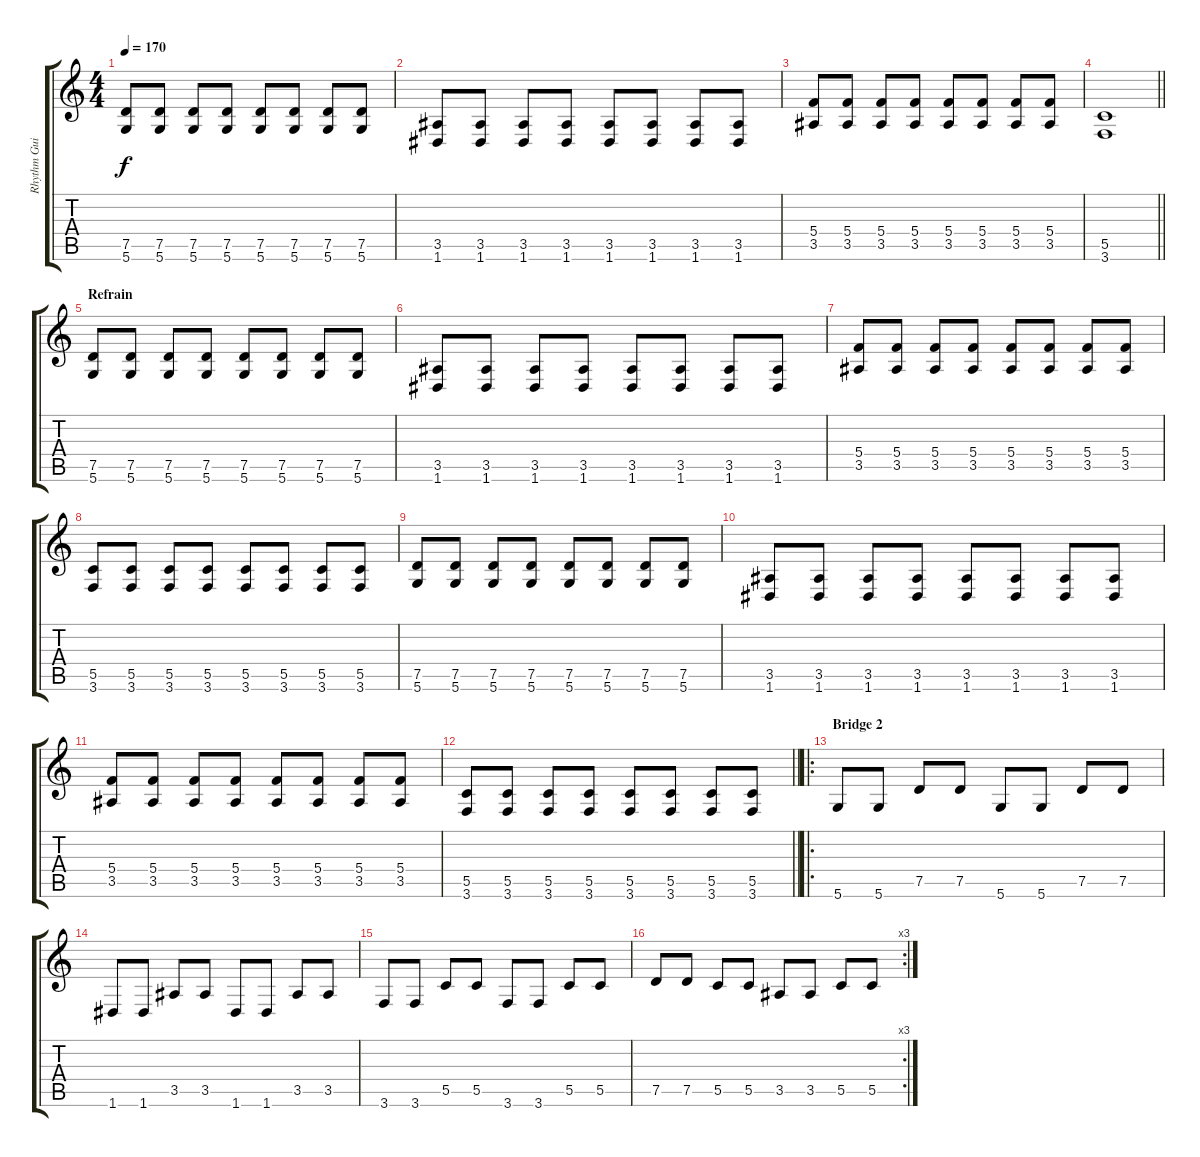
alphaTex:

\track ("Rhythm Guitar" "Rhythm Gui") {instrument distortionguitar}
\staff {score tabs}
\tuning (D4 A3 F3 C3 G2 D2) {hide}
\ts (4 4)
\tempo 170
\clef g2
\ks c
(7.5 5.6).8{dy f} (7.5 5.6).8 (7.5 5.6).8 (7.5 5.6).8 (7.5 5.6).8 (7.5 5.6).8 (7.5 5.6).8 (7.5 5.6).8 |
(3.5 1.6).8 (3.5 1.6).8 (3.5 1.6).8 (3.5 1.6).8 (3.5 1.6).8 (3.5 1.6).8 (3.5 1.6).8 (3.5 1.6).8 |
(5.4 3.5).8 (5.4 3.5).8 (5.4 3.5).8 (5.4 3.5).8 (5.4 3.5).8 (5.4 3.5).8 (5.4 3.5).8 (5.4 3.5).8 |
\barLineRight lightlight
(5.5 3.6).1 |
\section ("" "Refrain")
(7.5 5.6).8 (7.5 5.6).8 (7.5 5.6).8 (7.5 5.6).8 (7.5 5.6).8 (7.5 5.6).8 (7.5 5.6).8 (7.5 5.6).8 |
(3.5 1.6).8 (3.5 1.6).8 (3.5 1.6).8 (3.5 1.6).8 (3.5 1.6).8 (3.5 1.6).8 (3.5 1.6).8 (3.5 1.6).8 |
(5.4 3.5).8 (5.4 3.5).8 (5.4 3.5).8 (5.4 3.5).8 (5.4 3.5).8 (5.4 3.5).8 (5.4 3.5).8 (5.4 3.5).8 |
(5.5 3.6).8 (5.5 3.6).8 (5.5 3.6).8 (5.5 3.6).8 (5.5 3.6).8 (5.5 3.6).8 (5.5 3.6).8 (5.5 3.6).8 |
(7.5 5.6).8 (7.5 5.6).8 (7.5 5.6).8 (7.5 5.6).8 (7.5 5.6).8 (7.5 5.6).8 (7.5 5.6).8 (7.5 5.6).8 |
(3.5 1.6).8 (3.5 1.6).8 (3.5 1.6).8 (3.5 1.6).8 (3.5 1.6).8 (3.5 1.6).8 (3.5 1.6).8 (3.5 1.6).8 |
(5.4 3.5).8 (5.4 3.5).8 (5.4 3.5).8 (5.4 3.5).8 (5.4 3.5).8 (5.4 3.5).8 (5.4 3.5).8 (5.4 3.5).8 |
\barLineRight lightlight
(5.5 3.6).8 (5.5 3.6).8 (5.5 3.6).8 (5.5 3.6).8 (5.5 3.6).8 (5.5 3.6).8 (5.5 3.6).8 (5.5 3.6).8 |
\ro
\section ("" "Bridge 2")
5.6.8 5.6.8 7.5.8 7.5.8 5.6.8 5.6.8 7.5.8 7.5.8 |
1.6.8 1.6.8 3.5.8 3.5.8 1.6.8 1.6.8 3.5.8 3.5.8 |
3.6.8 3.6.8 5.5.8 5.5.8 3.6.8 3.6.8 5.5.8 5.5.8 |
\rc 3
7.5.8 7.5.8 5.5.8 5.5.8 3.5.8 3.5.8 5.5.8 5.5.8
